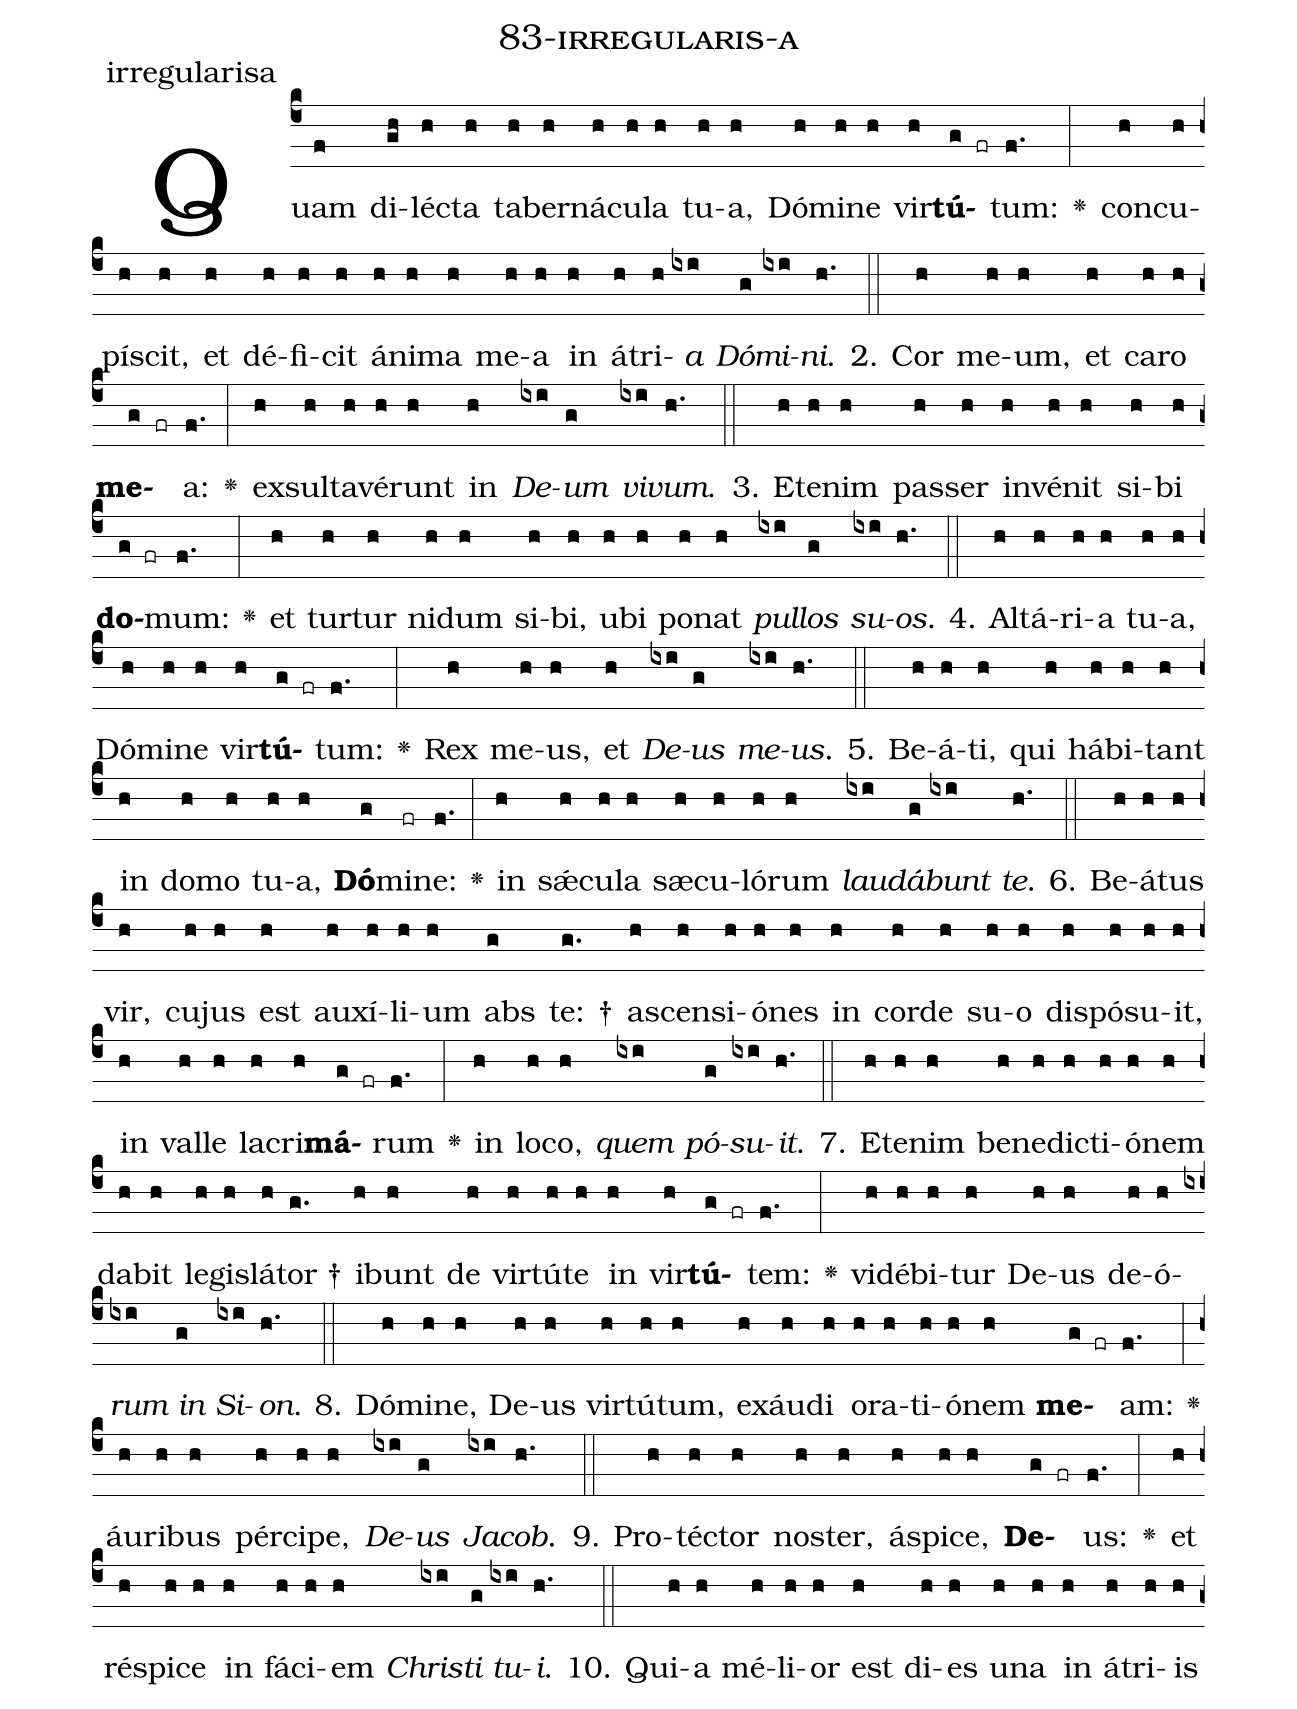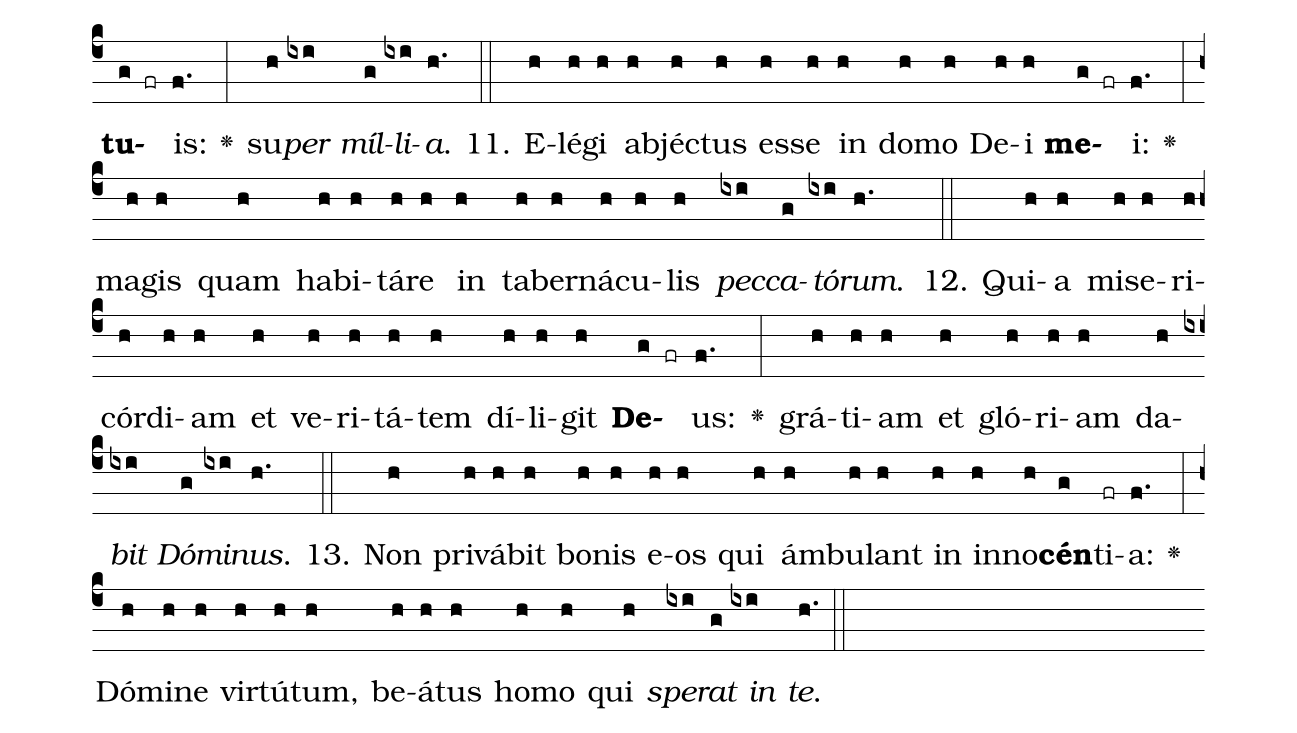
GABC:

name: 83-irregularis-a;
annotation: irregularisa;
%%
(c4)Quam(f) di(gh)léc(h)ta(h) ta(h)ber(h)ná(h)cu(h)la(h) tu(h)a,(h) Dó(h)mi(h)ne(h) vir(h)<b>tú</b>(g fr)tum:(f.) <v>\greheightstar</v>(:) con(h)cu(h)pí(h)scit,(h) et(h) dé(h)fi(h)cit(h) á(h)ni(h)ma(h) me(h)a(h) in(h) á(h)tri(h)<i>a</i>(ixi) <i>Dó</i>(g)<i>mi</i>(ixi)<i>ni</i>.(h.) (::)
2. Cor(h) me(h)um,(h) et(h) ca(h)ro(h) <b>me</b>(g fr)a:(f.) <v>\greheightstar</v>(:) ex(h)sul(h)ta(h)vé(h)runt(h) in(h) <i>De</i>(ixi)<i>um</i>(g) <i>vi</i>(ixi)<i>vum</i>.(h.) (::)
3. Et(h)e(h)nim(h) pas(h)ser(h) in(h)vé(h)nit(h) si(h)bi(h) <b>do</b>(g fr)mum:(f.) <v>\greheightstar</v>(:) et(h) tur(h)tur(h) ni(h)dum(h) si(h)bi,(h) u(h)bi(h) po(h)nat(h) <i>pul</i>(ixi)<i>los</i>(g) <i>su</i>(ixi)<i>os</i>.(h.) (::)
4. Al(h)tá(h)ri(h)a(h) tu(h)a,(h) Dó(h)mi(h)ne(h) vir(h)<b>tú</b>(g fr)tum:(f.) <v>\greheightstar</v>(:) Rex(h) me(h)us,(h) et(h) <i>De</i>(ixi)<i>us</i>(g) <i>me</i>(ixi)<i>us</i>.(h.) (::)
5. Be(h)á(h)ti,(h) qui(h) há(h)bi(h)tant(h) in(h) do(h)mo(h) tu(h)a,(h) <b>Dó</b>(g)mi(fr)ne:(f.) <v>\greheightstar</v>(:) in(h) sǽ(h)cu(h)la(h) sæ(h)cu(h)ló(h)rum(h) <i>lau</i>(ixi)<i>dá</i>(g)<i>bunt</i>(ixi) <i>te</i>.(h.) (::)
6. Be(h)á(h)tus(h) vir,(h) cu(h)jus(h) est(h) au(h)xí(h)li(h)um(h) abs(g) te: †(g.) a(h)scen(h)si(h)ó(h)nes(h) in(h) cor(h)de(h) su(h)o(h) dis(h)pó(h)su(h)it,(h) in(h) val(h)le(h) la(h)cri(h)<b>má</b>(g fr)rum(f.) <v>\greheightstar</v>(:) in(h) lo(h)co,(h) <i>quem</i>(ixi) <i>pó</i>(g)<i>su</i>(ixi)<i>it</i>.(h.) (::)
7. Et(h)e(h)nim(h) be(h)ne(h)dic(h)ti(h)ó(h)nem(h) da(h)bit(h) le(h)gis(h)lá(h)tor †(g.) i(h)bunt(h) de(h) vir(h)tú(h)te(h) in(h) vir(h)<b>tú</b>(g fr)tem:(f.) <v>\greheightstar</v>(:) vi(h)dé(h)bi(h)tur(h) De(h)us(h) de(h)ó(h)<i>rum</i>(ixi) <i>in</i>(g) <i>Si</i>(ixi)<i>on</i>.(h.) (::)
8. Dó(h)mi(h)ne,(h) De(h)us(h) vir(h)tú(h)tum,(h) ex(h)áu(h)di(h) o(h)ra(h)ti(h)ó(h)nem(h) <b>me</b>(g fr)am:(f.) <v>\greheightstar</v>(:) áu(h)ri(h)bus(h) pér(h)ci(h)pe,(h) <i>De</i>(ixi)<i>us</i>(g) <i>Ja</i>(ixi)<i>cob</i>.(h.) (::)
9. Pro(h)téc(h)tor(h) nos(h)ter,(h) á(h)spi(h)ce,(h) <b>De</b>(g fr)us:(f.) <v>\greheightstar</v>(:) et(h) ré(h)spi(h)ce(h) in(h) fá(h)ci(h)em(h) <i>Chris</i>(ixi)<i>ti</i>(g) <i>tu</i>(ixi)<i>i</i>.(h.) (::)
10. Qui(h)a(h) mé(h)li(h)or(h) est(h) di(h)es(h) u(h)na(h) in(h) á(h)tri(h)is(h) <b>tu</b>(g fr)is:(f.) <v>\greheightstar</v>(:) su(h)<i>per</i>(ixi) <i>míl</i>(g)<i>li</i>(ixi)<i>a</i>.(h.) (::)
11. E(h)lé(h)gi(h) ab(h)jéc(h)tus(h) es(h)se(h) in(h) do(h)mo(h) De(h)i(h) <b>me</b>(g fr)i:(f.) <v>\greheightstar</v>(:) ma(h)gis(h) quam(h) ha(h)bi(h)tá(h)re(h) in(h) ta(h)ber(h)ná(h)cu(h)lis(h) <i>pec</i>(ixi)<i>ca</i>(g)<i>tó</i>(ixi)<i>rum</i>.(h.) (::)
12. Qui(h)a(h) mi(h)se(h)ri(h)cór(h)di(h)am(h) et(h) ve(h)ri(h)tá(h)tem(h) dí(h)li(h)git(h) <b>De</b>(g fr)us:(f.) <v>\greheightstar</v>(:) grá(h)ti(h)am(h) et(h) gló(h)ri(h)am(h) da(h)<i>bit</i>(ixi) <i>Dó</i>(g)<i>mi</i>(ixi)<i>nus</i>.(h.) (::)
13. Non(h) pri(h)vá(h)bit(h) bo(h)nis(h) e(h)os(h) qui(h) ám(h)bu(h)lant(h) in(h) in(h)no(h)<b>cén</b>(g)ti(fr)a:(f.) <v>\greheightstar</v>(:) Dó(h)mi(h)ne(h) vir(h)tú(h)tum,(h) be(h)á(h)tus(h) ho(h)mo(h) qui(h) <i>spe</i>(ixi)<i>rat</i>(g) <i>in</i>(ixi) <i>te</i>.(h.) (::)
